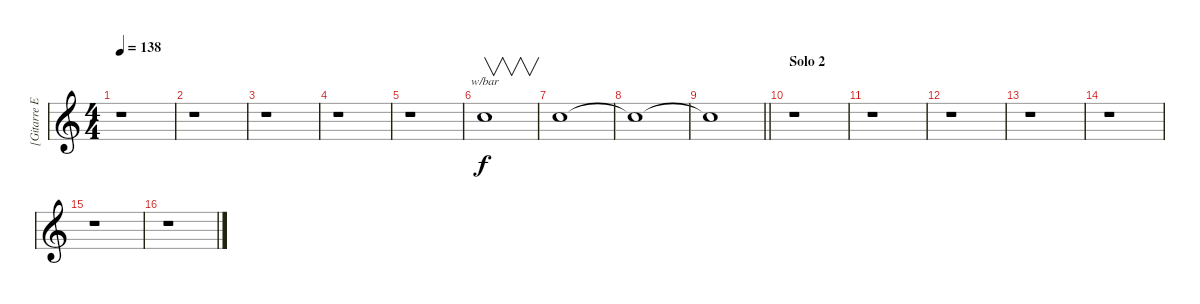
\track ("[Gitarre Effekt]" "[Gitarre E") {instrument distortionguitar}
\staff {score}
\tuning (E4 B3 G3 D3 A2 E2) {hide}
\ts (4 4)
\tempo 138
\clef g2
\ks c
r.1{dy f} |
r.1 |
r.1 |
r.1 |
r.1 |
5.3.1{v tbe (custom default 0 0 15 0 40 -2 60 0)} |
5.3{t}.1 |
5.3{t}.1 |
\barLineRight lightlight
5.3{t}.1 |
\section ("" "Solo 2")
r.1 |
r.1 |
r.1 |
r.1 |
r.1 |
r.1 |
r.1
